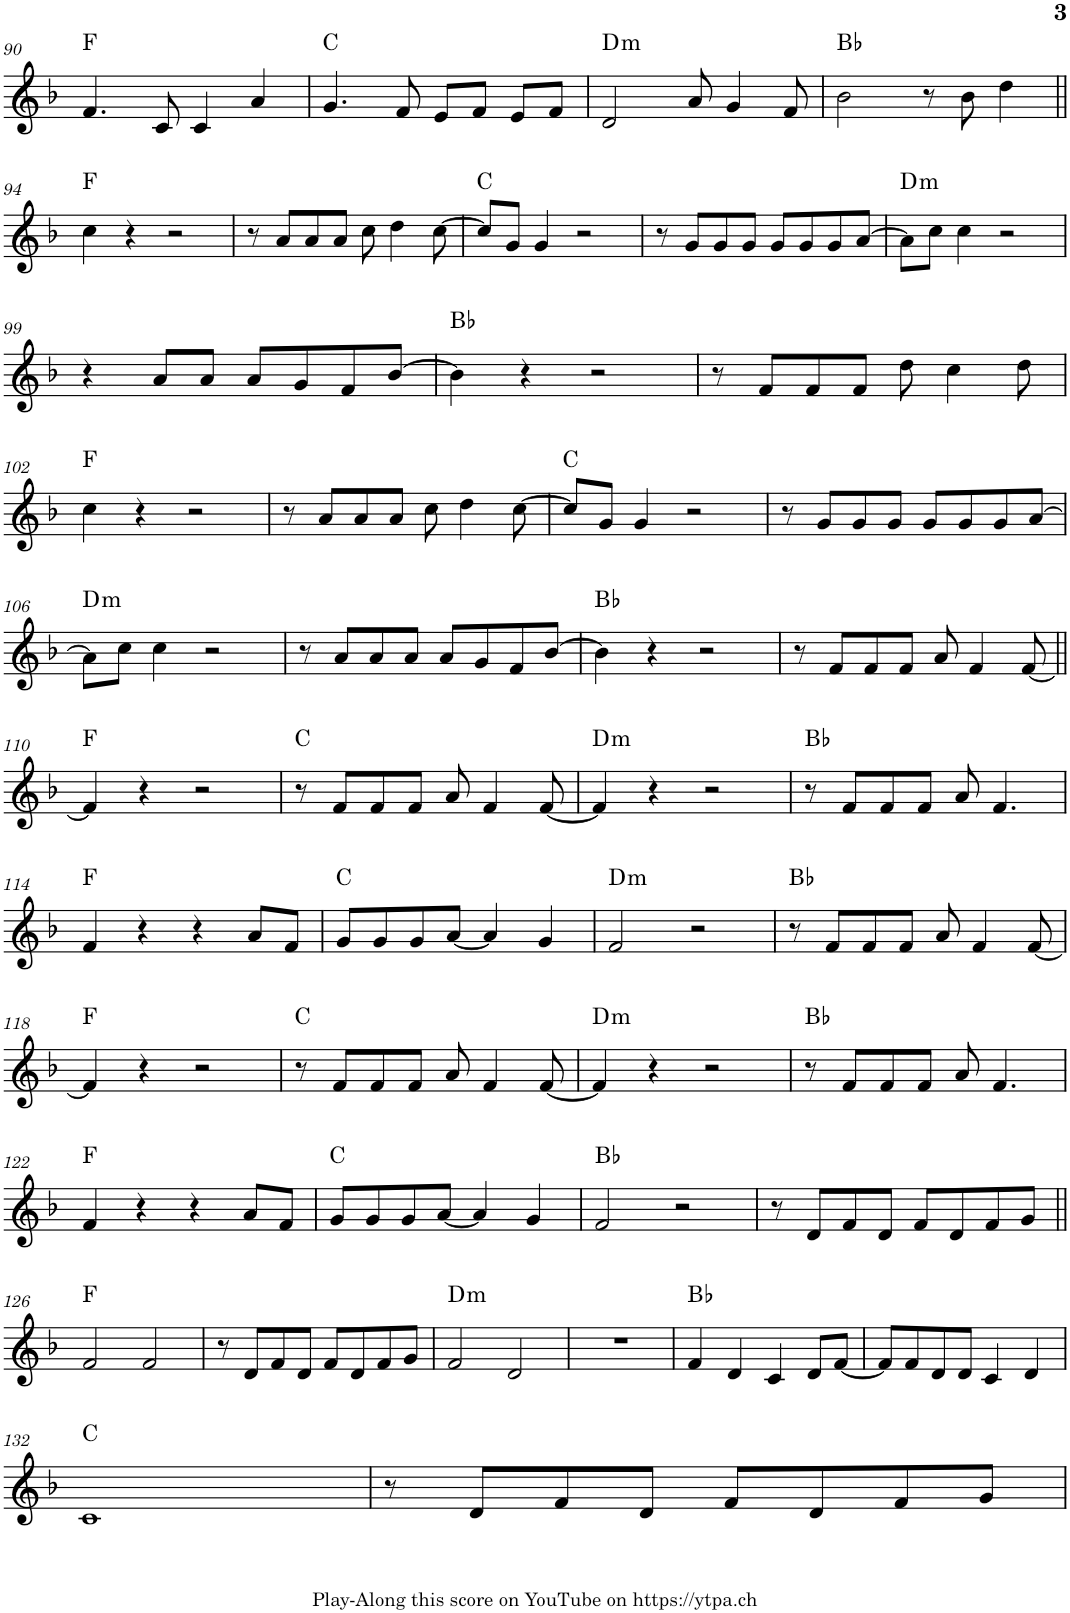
**kern	**harte
*part1	*part1
*staff1	*
*I"Piano	*
*I'Pno.	*
!!LO:PB:g=z
*clefG2	*
*k[b-]	*
*M4/4	*
=90	=90
4.f/	F:maj
8c/	.
4c/	.
4a/	.
=91	=91
4.g/	C:maj
8f/	.
8e/L	.
8f/J	.
8e/L	.
8f/J	.
=92	=92
!	!LO:H:kt=m
2d/	D:min
8a/	.
4g/	.
8f/	.
=93	=93
2b-\	Bb:maj
8r	.
8b-\	.
4dd\	.
!!LO:LB:g=z
=94||	=94||
4cc\	F:maj
4r	.
2r	.
=95	=95
8r	.
8a/L	.
8a/	.
8a/J	.
8cc\	.
4dd\	.
[8cc\	.
=96	=96
8cc/L]	C:maj
8g/J	.
4g/	.
2r	.
=97	=97
8r	.
8g/L	.
8g/	.
8g/J	.
8g/L	.
8g/	.
8g/	.
[8a/J	.
=98	=98
!	!LO:H:kt=m
8a\L]	D:min
8cc\J	.
4cc\	.
2r	.
!!LO:LB:g=z
=99	=99
4r	.
8a/L	.
8a/J	.
8a/L	.
8g/	.
8f/	.
[8b-/J	.
=100	=100
4b-\]	Bb:maj
4r	.
2r	.
=101	=101
8r	.
8f/L	.
8f/	.
8f/J	.
8dd\	.
4cc\	.
8dd\	.
!!LO:LB:g=z
=102	=102
4cc\	F:maj
4r	.
2r	.
=103	=103
8r	.
8a/L	.
8a/	.
8a/J	.
8cc\	.
4dd\	.
[8cc\	.
=104	=104
8cc/L]	C:maj
8g/J	.
4g/	.
2r	.
=105	=105
8r	.
8g/L	.
8g/	.
8g/J	.
8g/L	.
8g/	.
8g/	.
[8a/J	.
!!LO:LB:g=z
=106	=106
!	!LO:H:kt=m
8a\L]	D:min
8cc\J	.
4cc\	.
2r	.
=107	=107
8r	.
8a/L	.
8a/	.
8a/J	.
8a/L	.
8g/	.
8f/	.
[8b-/J	.
=108	=108
4b-\]	Bb:maj
4r	.
2r	.
=109	=109
8r	.
8f/L	.
8f/	.
8f/J	.
8a/	.
4f/	.
[8f/	.
!!LO:LB:g=z
=110||	=110||
4f/]	F:maj
4r	.
2r	.
=111	=111
8r	C:maj
8f/L	.
8f/	.
8f/J	.
8a/	.
4f/	.
[8f/	.
=112	=112
!	!LO:H:kt=m
4f/]	D:min
4r	.
2r	.
=113	=113
8r	Bb:maj
8f/L	.
8f/	.
8f/J	.
8a/	.
4.f/	.
!!LO:LB:g=z
=114	=114
4f/	F:maj
4r	.
4r	.
8a/L	.
8f/J	.
=115	=115
8g/L	C:maj
8g/	.
8g/	.
[8a/J	.
4a/]	.
4g/	.
=116	=116
!	!LO:H:kt=m
2f/	D:min
2r	.
=117	=117
8r	Bb:maj
8f/L	.
8f/	.
8f/J	.
8a/	.
4f/	.
[8f/	.
!!LO:LB:g=z
=118	=118
4f/]	F:maj
4r	.
2r	.
=119	=119
8r	C:maj
8f/L	.
8f/	.
8f/J	.
8a/	.
4f/	.
[8f/	.
=120	=120
!	!LO:H:kt=m
4f/]	D:min
4r	.
2r	.
=121	=121
8r	Bb:maj
8f/L	.
8f/	.
8f/J	.
8a/	.
4.f/	.
!!LO:LB:g=z
=122	=122
4f/	F:maj
4r	.
4r	.
8a/L	.
8f/J	.
=123	=123
8g/L	C:maj
8g/	.
8g/	.
[8a/J	.
4a/]	.
4g/	.
=124	=124
2f/	Bb:maj
2r	.
=125	=125
8r	.
8d/L	.
8f/	.
8d/J	.
8f/L	.
8d/	.
8f/	.
8g/J	.
!!LO:LB:g=z
=126||	=126||
2f/	F:maj
2f/	.
=127	=127
8r	.
8d/L	.
8f/	.
8d/J	.
8f/L	.
8d/	.
8f/	.
8g/J	.
=128	=128
!	!LO:H:kt=m
2f/	D:min
2d/	.
=129	=129
1r	.
=130	=130
4f/	Bb:maj
4d/	.
4c/	.
8d/L	.
[8f/J	.
=131	=131
8f/L]	.
8f/	.
8d/	.
8d/J	.
4c/	.
4d/	.
!!LO:LB:g=z
=132	=132
1c	C:maj
=133	=133
8r	.
8d/L	.
8f/	.
8d/J	.
8f/L	.
8d/	.
8f/	.
8g/J	.
=	=
*-	*-
